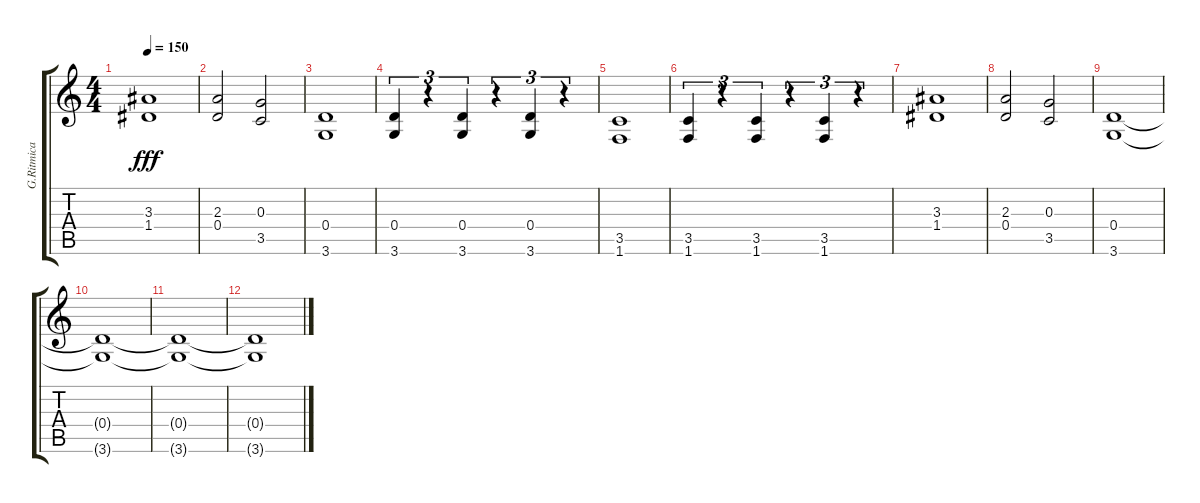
\track ("G.Ritmica" "G.Ritmica") {instrument overdrivenguitar}
\staff {score tabs}
\tuning (E4 B3 G3 D3 A2 E2) {hide}
\ts (4 4)
\tempo 150
\clef g2
\ks c
(3.3 1.4).1{dy fff} |
(2.3 0.4).2 (0.3 3.5).2 |
(0.4 3.6).1 |
(0.4 3.6).4{tu (3 2)} r.4{tu (3 2)} (0.4 3.6).4{tu (3 2)} r.4{tu (3 2)} (0.4 3.6).4{tu (3 2)} r.4{tu (3 2)} |
(3.5 1.6).1 |
(3.5 1.6).4{tu (3 2)} r.4{tu (3 2)} (3.5 1.6).4{tu (3 2)} r.4{tu (3 2)} (3.5 1.6).4{tu (3 2)} r.4{tu (3 2)} |
(3.3 1.4).1 |
(2.3 0.4).2 (0.3 3.5).2 |
(0.4 3.6).1{volume 0} |
(0.4{t} 3.6{t}).1 |
(0.4{t} 3.6{t}).1 |
(0.4{t} 3.6{t}).1
